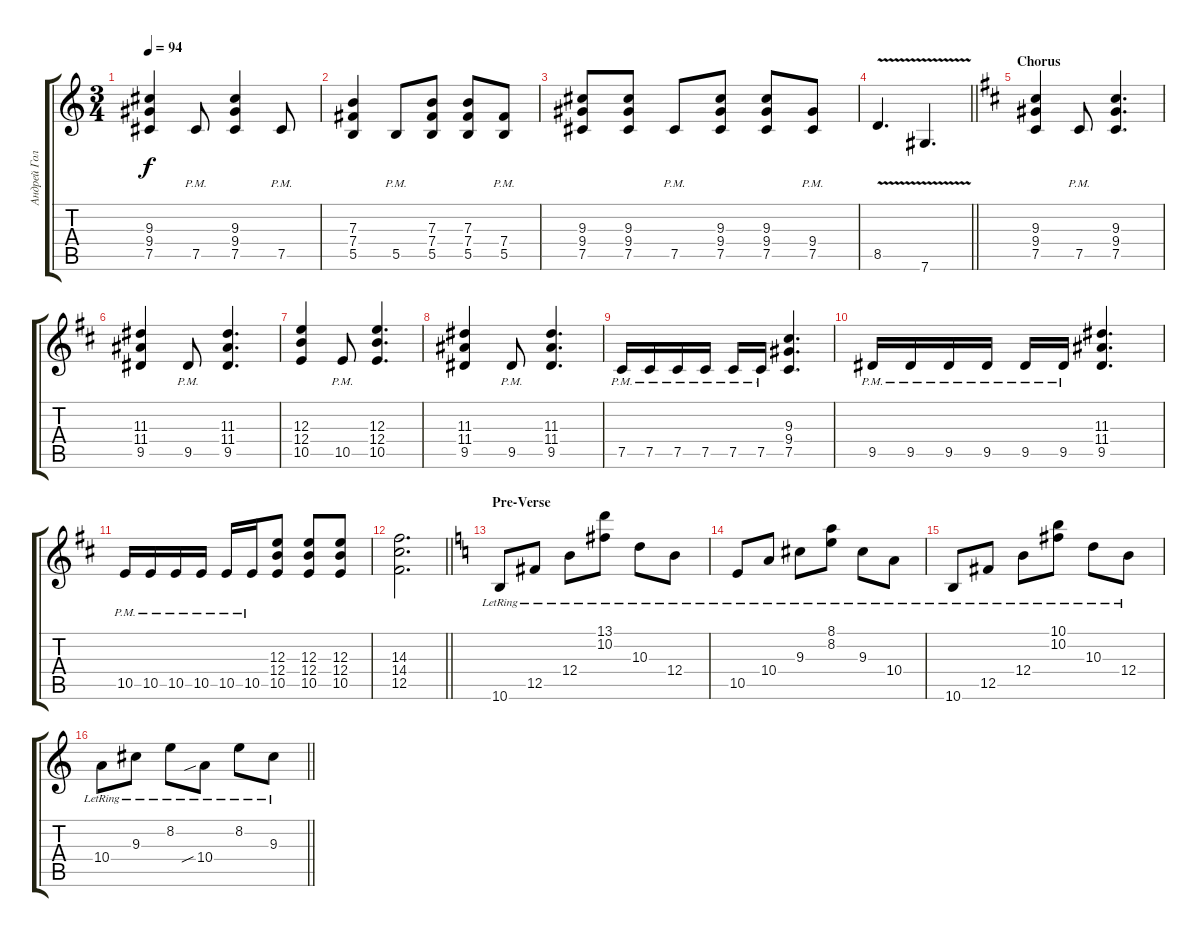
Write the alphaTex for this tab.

\track ("Андрей Голованов" "Андрей Гол") {instrument electricguitarclean}
\staff {score tabs}
\tuning (Db4 Ab3 E3 B2 Gb2 Db2) {hide}
\ts (3 4)
\tempo 94
\clef g2
\ks c
(9.3 9.4 7.5).4{dy f} 7.5{pm}.8 (9.3 9.4 7.5).4 7.5{pm}.8 |
(7.3 7.4 5.5).4 5.5{pm}.8 (7.3 7.4 5.5).8 (7.3 7.4 5.5).8 (7.4{pm} 5.5{pm}).8 |
(9.3 9.4 7.5).8 (9.3 9.4 7.5).8 7.5{pm}.8 (9.3 9.4 7.5).8 (9.3 9.4 7.5).8 (9.4{pm} 7.5{pm}).8 |
\barLineRight lightlight
8.5{v}.4{d} 7.6{v}.4{d} |
\section ("" "Chorus")
\ks d
(9.3 9.4 7.5).4 7.5{pm}.8 (9.3 9.4 7.5).4{d} |
(11.3 11.4 9.5).4 9.5{pm}.8 (11.3 11.4 9.5).4{d} |
(12.3 12.4 10.5).4 10.5{pm}.8 (12.3 12.4 10.5).4{d} |
(11.3 11.4 9.5).4 9.5{pm}.8 (11.3 11.4 9.5).4{d} |
7.5{pm}.16 7.5{pm}.16 7.5{pm}.16 7.5{pm}.16 7.5{pm}.16 7.5{pm}.16 (9.3 9.4 7.5).4{d} |
9.5{pm}.16 9.5{pm}.16 9.5{pm}.16 9.5{pm}.16 9.5{pm}.16 9.5{pm}.16 (11.3 11.4 9.5).4{d} |
10.5{pm}.16 10.5{pm}.16 10.5{pm}.16 10.5{pm}.16 10.5{pm}.16 10.5{pm}.16 (12.3 12.4 10.5).8 (12.3 12.4 10.5).8 (12.3 12.4 10.5).8 |
\barLineRight lightlight
(14.3 14.4 12.5).2{d} |
\section ("" "Pre-Verse")
\ks c
10.6{lr}.8{instrument electricguitarclean} 12.5{lr}.8 12.4{lr}.8 (13.1{lr} 10.2{lr}).8 10.3{lr}.8 12.4{lr}.8 |
10.5{lr}.8 10.4{lr}.8 9.3{lr}.8 (8.1{lr} 8.2{lr}).8 9.3{lr}.8 10.4{lr}.8 |
10.6{lr}.8 12.5{lr}.8 12.4{lr}.8 (10.1{lr} 10.2{lr}).8 10.3{lr}.8 12.4{lr}.8 |
\barLineRight lightlight
10.4{lr}.8 9.3{lr}.8 8.2{lr}.8 10.4{sib lr}.8 8.2{lr}.8 9.3{lr}.8
